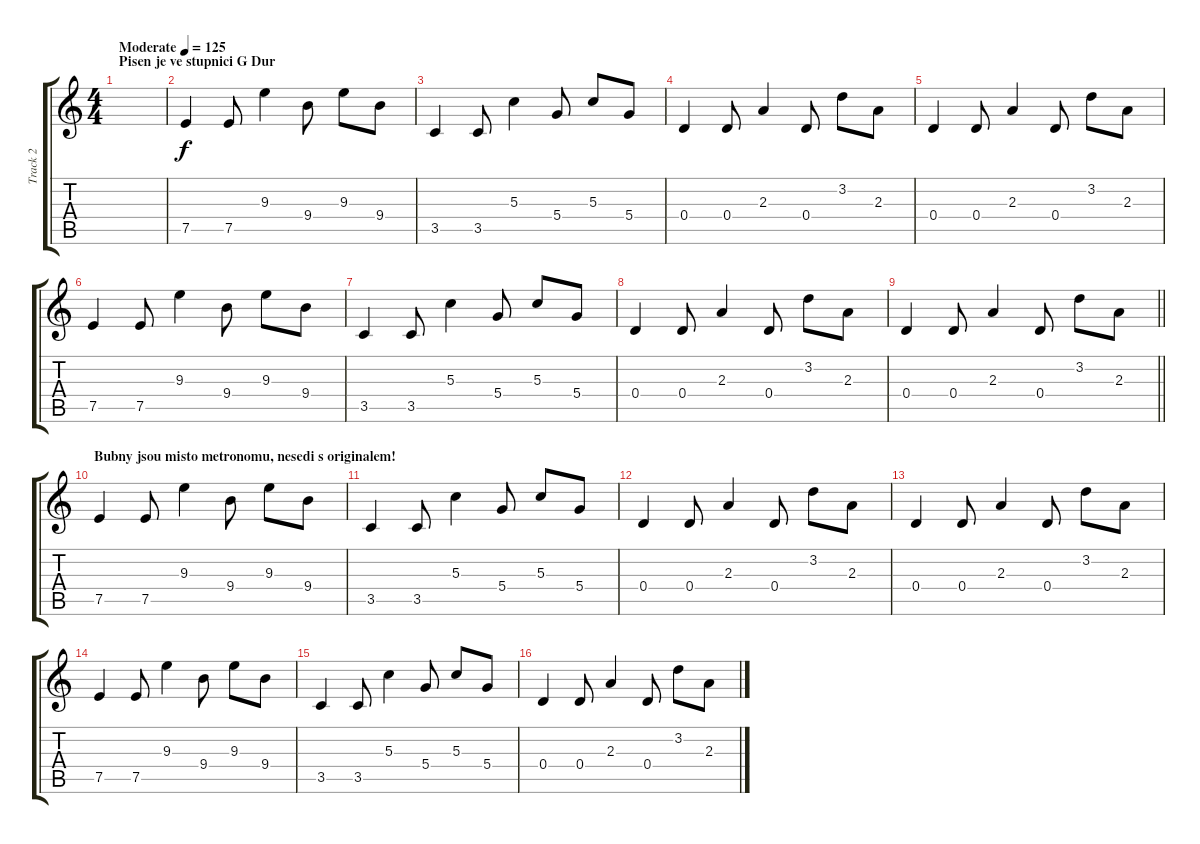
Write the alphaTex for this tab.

\track ("Track 2" "Track 2") {instrument acousticguitarsteel}
\staff {score tabs}
\tuning (E4 B3 G3 D3 A2 E2) {hide}
\ts (4 4)
\section ("" "Pisen je ve stupnici G Dur")
\tempo (125 "Moderate")
\clef g2
\ks c
|
7.5.4 7.5.8 9.3.4 9.4.8 9.3.8 9.4.8 |
3.5.4 3.5.8 5.3.4 5.4.8 5.3.8 5.4.8 |
0.4.4 0.4.8 2.3.4 0.4.8 3.2.8 2.3.8 |
0.4.4 0.4.8 2.3.4 0.4.8 3.2.8 2.3.8 |
7.5.4 7.5.8 9.3.4 9.4.8 9.3.8 9.4.8 |
3.5.4 3.5.8 5.3.4 5.4.8 5.3.8 5.4.8 |
0.4.4 0.4.8 2.3.4 0.4.8 3.2.8 2.3.8 |
\barLineRight lightlight
0.4.4 0.4.8 2.3.4 0.4.8 3.2.8 2.3.8 |
\section ("" "Bubny jsou misto metronomu, nesedi s originalem!")
7.5.4 7.5.8 9.3.4 9.4.8 9.3.8 9.4.8 |
3.5.4 3.5.8 5.3.4 5.4.8 5.3.8 5.4.8 |
0.4.4 0.4.8 2.3.4 0.4.8 3.2.8 2.3.8 |
0.4.4 0.4.8 2.3.4 0.4.8 3.2.8 2.3.8 |
7.5.4 7.5.8 9.3.4 9.4.8 9.3.8 9.4.8 |
3.5.4 3.5.8 5.3.4 5.4.8 5.3.8 5.4.8 |
0.4.4 0.4.8 2.3.4 0.4.8 3.2.8 2.3.8
